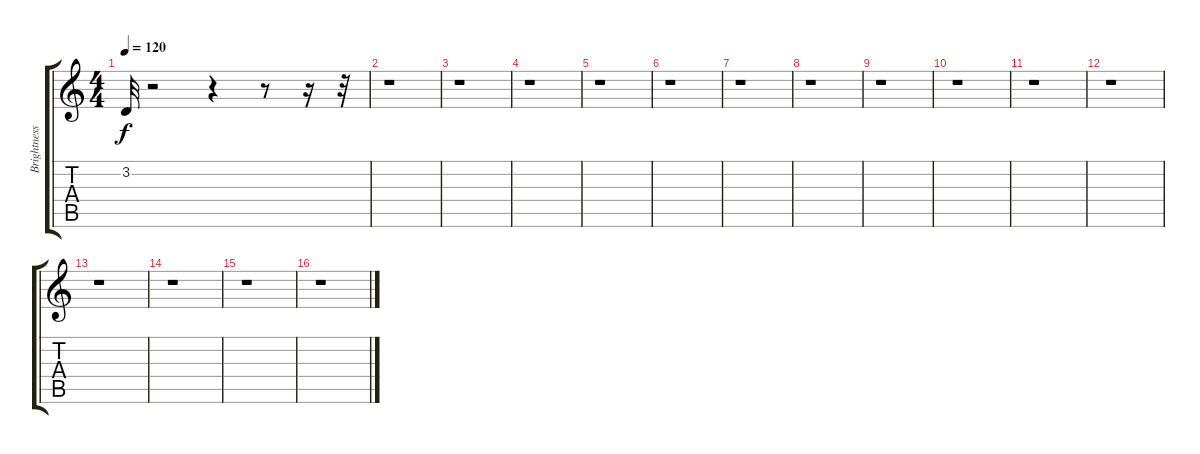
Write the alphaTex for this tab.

\track ("Brightness" "Brightness") {instrument fx5brightness}
\staff {score tabs}
\tuning (E4 B3 G3 D3 A2 E2) {hide}
\ts (4 4)
\tempo 120
\clef g2
\ks c
3.2{t}.32{dy f} r.2 r.4 r.8 r.16 r.32 |
r.1 |
r.1 |
r.1 |
r.1 |
r.1 |
r.1 |
r.1 |
r.1 |
r.1 |
r.1 |
r.1 |
r.1 |
r.1 |
r.1 |
r.1
